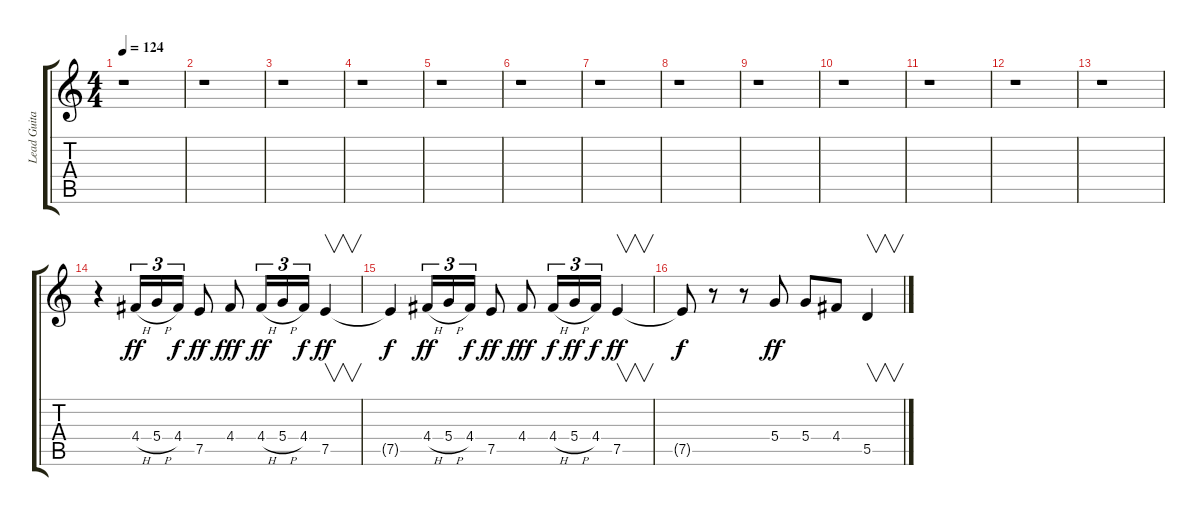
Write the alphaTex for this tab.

\track ("Lead Guitar" "Lead Guita") {instrument distortionguitar}
\staff {score tabs}
\tuning (E4 B3 G3 D3 A2 E2) {hide}
\ts (4 4)
\tempo 124
\clef g2
\ks c
r.1{dy f} |
r.1 |
r.1 |
r.1 |
r.1 |
r.1 |
r.1 |
r.1 |
r.1 |
r.1 |
r.1 |
r.1 |
r.1 |
r.4 4.4{h}.16{tu (3 2) dy ff} 5.4{h}.16{tu (3 2)} 4.4.16{tu (3 2) dy f} 7.5.8{dy ff} 4.4.8{dy fff} 4.4{h}.16{tu (3 2) dy ff} 5.4{h}.16{tu (3 2)} 4.4.16{tu (3 2) dy f} 7.5.4{v dy ff} |
7.5{t}.4{dy f} 4.4{h}.16{tu (3 2) dy ff} 5.4{h}.16{tu (3 2)} 4.4.16{tu (3 2) dy f} 7.5.8{dy ff} 4.4.8{dy fff} 4.4{h}.16{tu (3 2) dy f} 5.4{h}.16{tu (3 2) dy ff} 4.4.16{tu (3 2) dy f} 7.5.4{v dy ff} |
7.5{t}.8{dy f} r.8 r.8 5.4.8{dy ff} 5.4.8 4.4.8 5.5.4{v}
